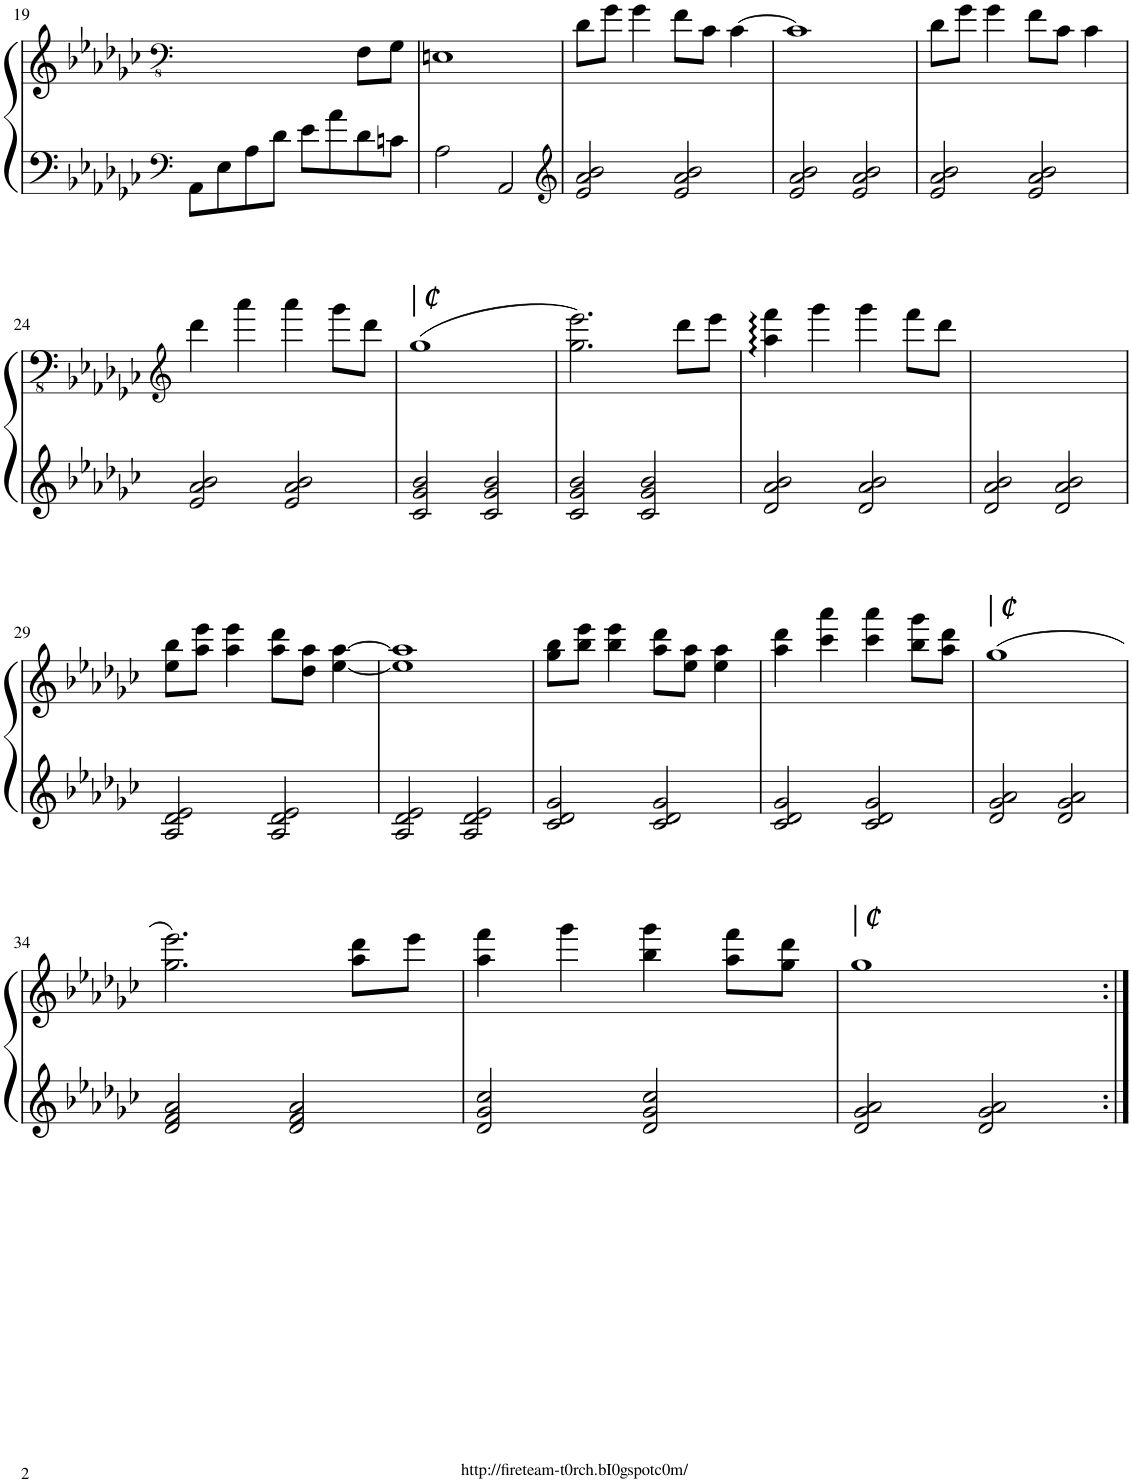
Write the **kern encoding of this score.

**kern	**kern
*part1	*part1
*staff2	*staff1
*I"Piano	*
*I'Pno	*
!!LO:PB:g=z
*clefF4	*clefFv4
*k[b-e-a-d-g-c-]	*k[b-e-a-d-g-c-]
*M2/2	*M2/2
=19	=19
*^	*
8AA-\L	2.ryy	2.ryy
8E-\	.	.
8A-\	.	.
8d-\J	.	.
8e-\L	.	.
8a-\	.	.
8d-\	4ryy	8FF\L
8cn\J	.	8GG-\J
*v	*v	*
=20	=20
2A-\	1EEn
2AA-/	.
=21	=21
*clefG2	*
2e-/ 2a-/ 2b-/	8D-\L
.	8G-\J
.	4G-\
2e-/ 2a-/ 2b-/	8F\L
.	8C-\J
.	[4C-\
=22	=22
2e-/ 2a-/ 2b-/	1C-]
2e-/ 2a-/ 2b-/	.
=23	=23
2e-/ 2a-/ 2b-/	8D-\L
.	8G-\J
.	4G-\
2e-/ 2a-/ 2b-/	8F\L
.	8C-\J
.	4C-\
!!LO:LB:g=z
=24	=24
*	*clefG2
2e-/ 2a-/ 2b-/	4ddd-\
.	4aaa-\
2e-/ 2a-/ 2b-/	4aaa-\
.	8ggg-\L
.	8ddd-\J
=25	=25
!	!LO:TX:a:i:t=|¢
2c-/ 2g-/ 2b-/	(1gg-
2c-/ 2g-/ 2b-/	.
=26	=26
2c-/ 2g-/ 2b-/	2.gg-\ 2.eee-\)
2c-/ 2g-/ 2b-/	.
.	8ddd-\L
.	8eee-\J
=27	=27
2d-/ 2a-/ 2b-/	4aa-\ 4fff\
.	4ggg-\
2d-/ 2a-/ 2b-/	4ggg-\
.	8fff\L
.	8ddd-\J
=28	=28
*^	*
2d-/ 2a-/ 2b-/	1ryy	1ryy
2d-/ 2a-/ 2b-/	.	.
*v	*v	*
!!LO:LB:g=z
=29	=29
2A-/ 2d-/ 2e-/	8ee-\ 8bb-\L
.	8aa-\ 8eee-\J
.	4aa-\ 4eee-\
2A-/ 2d-/ 2e-/	8aa-\ 8ddd-\L
.	8dd-\ 8aa-\J
.	[4ee-\ [4aa-\
=30	=30
*	*^
2A-/ 2d-/ 2e-/	1ee-]	1aa-]
2A-/ 2d-/ 2e-/	.	.
*	*v	*v
=31	=31
2c-/ 2d-/ 2g-/	8gg-\ 8bb-\L
.	8bb-\ 8eee-\J
.	4bb-\ 4eee-\
2c-/ 2d-/ 2g-/	8aa-\ 8ddd-\L
.	8ee-\ 8aa-\J
.	4ee-\ 4aa-\
=32	=32
2c-/ 2d-/ 2g-/	4aa-\ 4ddd-\
.	4ccc-\ 4aaa-\
2c-/ 2d-/ 2g-/	4ccc-\ 4aaa-\
.	8bb-\ 8ggg-\L
.	8aa-\ 8ddd-\J
=33	=33
!	!LO:TX:a:i:t=|¢
2d-/ 2g-/ 2a-/	(1gg-
2d-/ 2g-/ 2a-/	.
!!LO:LB:g=z
=34	=34
2d-/ 2f/ 2a-/	2.gg-\ 2.eee-\)
2d-/ 2f/ 2a-/	.
.	8aa-\ 8ddd-\L
.	8eee-\J
=35	=35
2d-/ 2g-/ 2cc-/	4aa-\ 4fff\
.	4ggg-\
2d-/ 2g-/ 2cc-/	4bb-\ 4ggg-\
.	8aa-\ 8fff\L
.	8gg-\ 8ddd-\J
=36	=36
!	!LO:TX:a:i:t=|¢
2d-/ 2g-/ 2a-/	1gg-
2d-/ 2g-/ 2a-/	.
=:|!	=:|!
*-	*-
